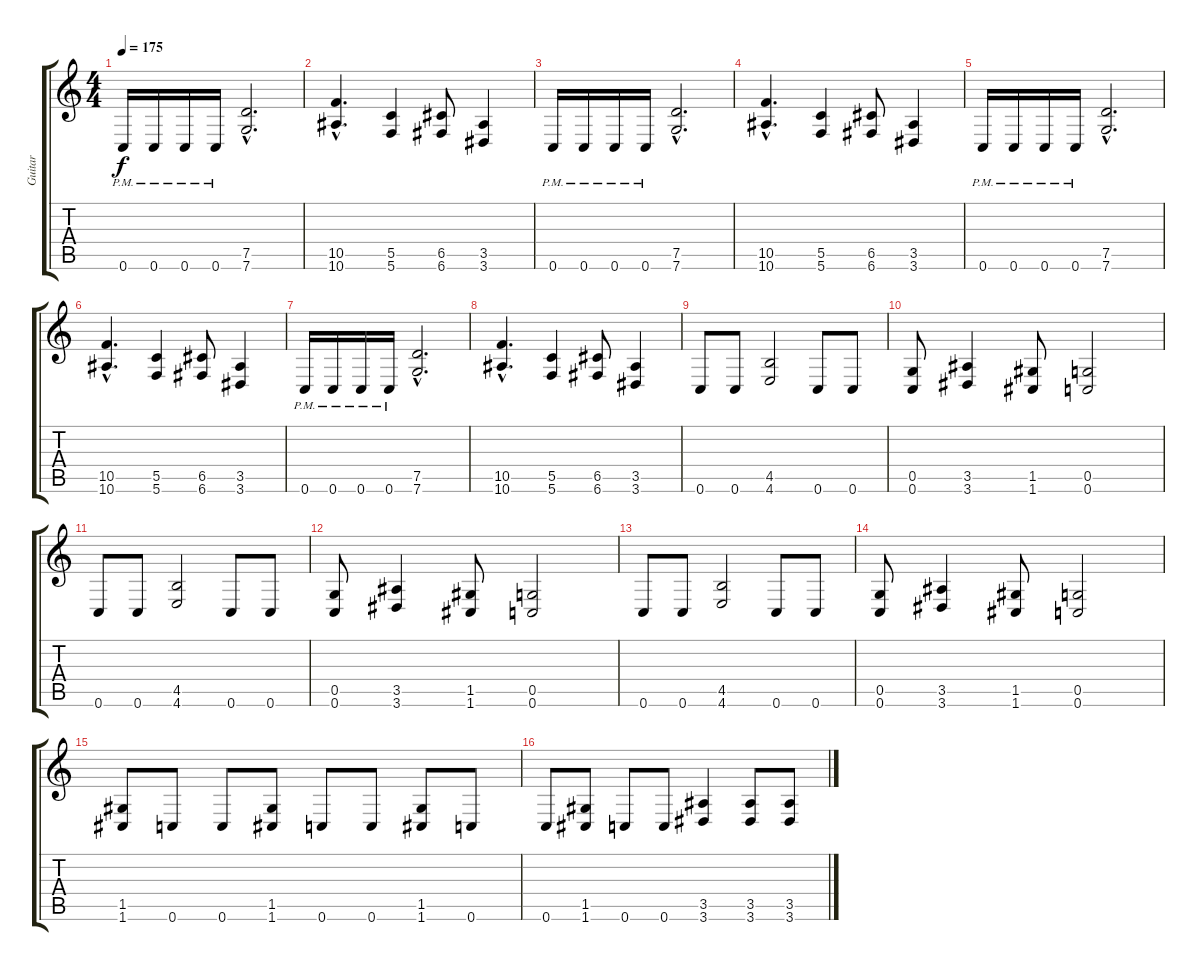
\track ("Guitar" "Guitar") {instrument distortionguitar}
\staff {score tabs}
\tuning (D4 A3 F3 C3 G2 C2) {hide}
\ts (4 4)
\tempo 175
\clef g2
\ks c
0.6{pm}.16{dy f} 0.6{pm}.16 0.6{pm}.16 0.6{pm}.16 (7.5{hac} 7.6{hac}).2{d} |
(10.5{hac} 10.6{hac}).4{d} (5.5 5.6).4 (6.5 6.6).8 (3.5 3.6).4 |
0.6{pm}.16 0.6{pm}.16 0.6{pm}.16 0.6{pm}.16 (7.5{hac} 7.6{hac}).2{d} |
(10.5{hac} 10.6{hac}).4{d} (5.5 5.6).4 (6.5 6.6).8 (3.5 3.6).4 |
0.6{pm}.16 0.6{pm}.16 0.6{pm}.16 0.6{pm}.16 (7.5{hac} 7.6{hac}).2{d} |
(10.5{hac} 10.6{hac}).4{d} (5.5 5.6).4 (6.5 6.6).8 (3.5 3.6).4 |
0.6{pm}.16 0.6{pm}.16 0.6{pm}.16 0.6{pm}.16 (7.5{hac} 7.6{hac}).2{d} |
(10.5{hac} 10.6{hac}).4{d} (5.5 5.6).4 (6.5 6.6).8 (3.5 3.6).4 |
0.6.8 0.6.8 (4.5 4.6).2 0.6.8 0.6.8 |
(0.5 0.6).8 (3.5 3.6).4 (1.5 1.6).8 (0.5 0.6).2 |
0.6.8 0.6.8 (4.5 4.6).2 0.6.8 0.6.8 |
(0.5 0.6).8 (3.5 3.6).4 (1.5 1.6).8 (0.5 0.6).2 |
0.6.8 0.6.8 (4.5 4.6).2 0.6.8 0.6.8 |
(0.5 0.6).8 (3.5 3.6).4 (1.5 1.6).8 (0.5 0.6).2 |
(1.5 1.6).8 0.6.8 0.6.8 (1.5 1.6).8 0.6.8 0.6.8 (1.5 1.6).8 0.6.8 |
0.6.8 (1.5 1.6).8 0.6.8 0.6.8 (3.5 3.6).4 (3.5 3.6).8 (3.5 3.6).8
